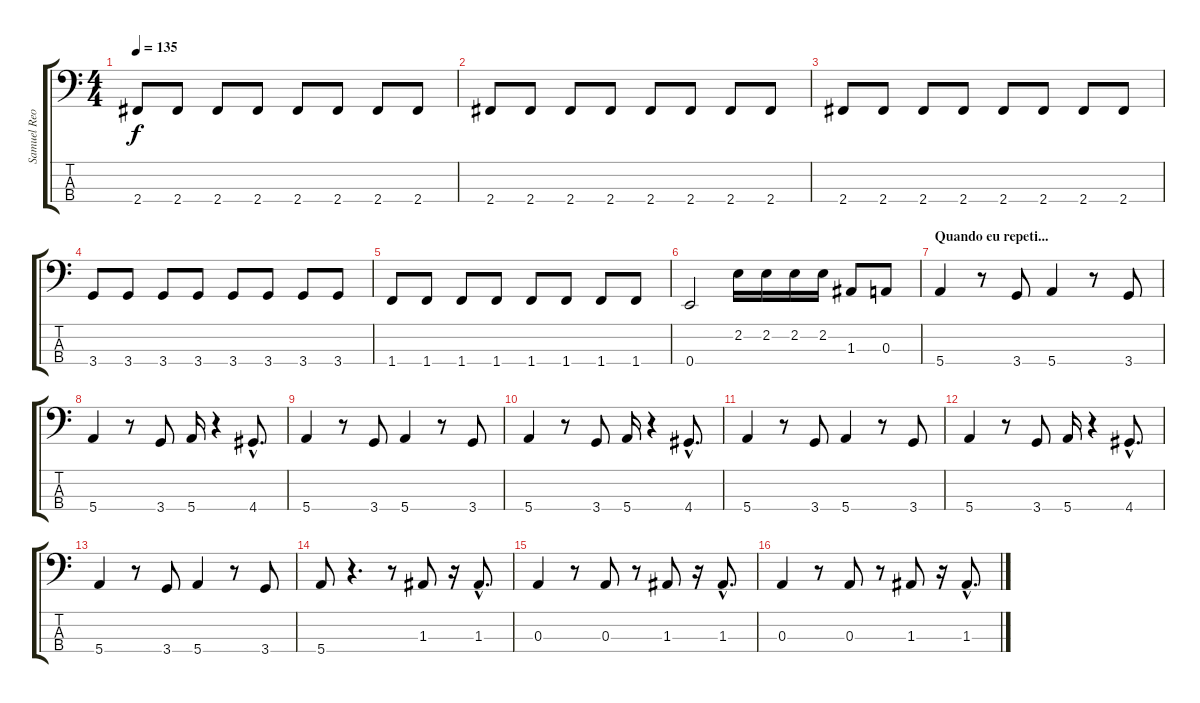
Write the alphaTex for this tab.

\track ("Samuel Reoli" "Samuel Reo") {instrument electricbassfinger}
\staff {score tabs}
\tuning (G2 D2 A1 E1) {hide}
\ts (4 4)
\tempo 135
\clef f4
\ks c
2.4.8{dy f} 2.4.8 2.4.8 2.4.8 2.4.8 2.4.8 2.4.8 2.4.8 |
2.4.8 2.4.8 2.4.8 2.4.8 2.4.8 2.4.8 2.4.8 2.4.8 |
2.4.8 2.4.8 2.4.8 2.4.8 2.4.8 2.4.8 2.4.8 2.4.8 |
3.4.8 3.4.8 3.4.8 3.4.8 3.4.8 3.4.8 3.4.8 3.4.8 |
1.4.8 1.4.8 1.4.8 1.4.8 1.4.8 1.4.8 1.4.8 1.4.8 |
0.4.2 2.2.16 2.2.16 2.2.16 2.2.16 1.3.8 0.3.8 |
\section ("" "Quando eu repeti...")
5.4.4 r.8 3.4.8 5.4.4 r.8 3.4.8 |
5.4.4 r.8 3.4.8 5.4.16 r.4 4.4{hac}.8{d} |
5.4.4 r.8 3.4.8 5.4.4 r.8 3.4.8 |
5.4.4 r.8 3.4.8 5.4.16 r.4 4.4{hac}.8{d} |
5.4.4 r.8 3.4.8 5.4.4 r.8 3.4.8 |
5.4.4 r.8 3.4.8 5.4.16 r.4 4.4{hac}.8{d} |
5.4.4 r.8 3.4.8 5.4.4 r.8 3.4.8 |
5.4.8 r.4{d} r.8 1.3.8 r.16 1.3{hac}.8{d} |
0.3.4 r.8 0.3.8 r.8 1.3.8 r.16 1.3{hac}.8{d} |
0.3.4 r.8 0.3.8 r.8 1.3.8 r.16 1.3{hac}.8{d}
